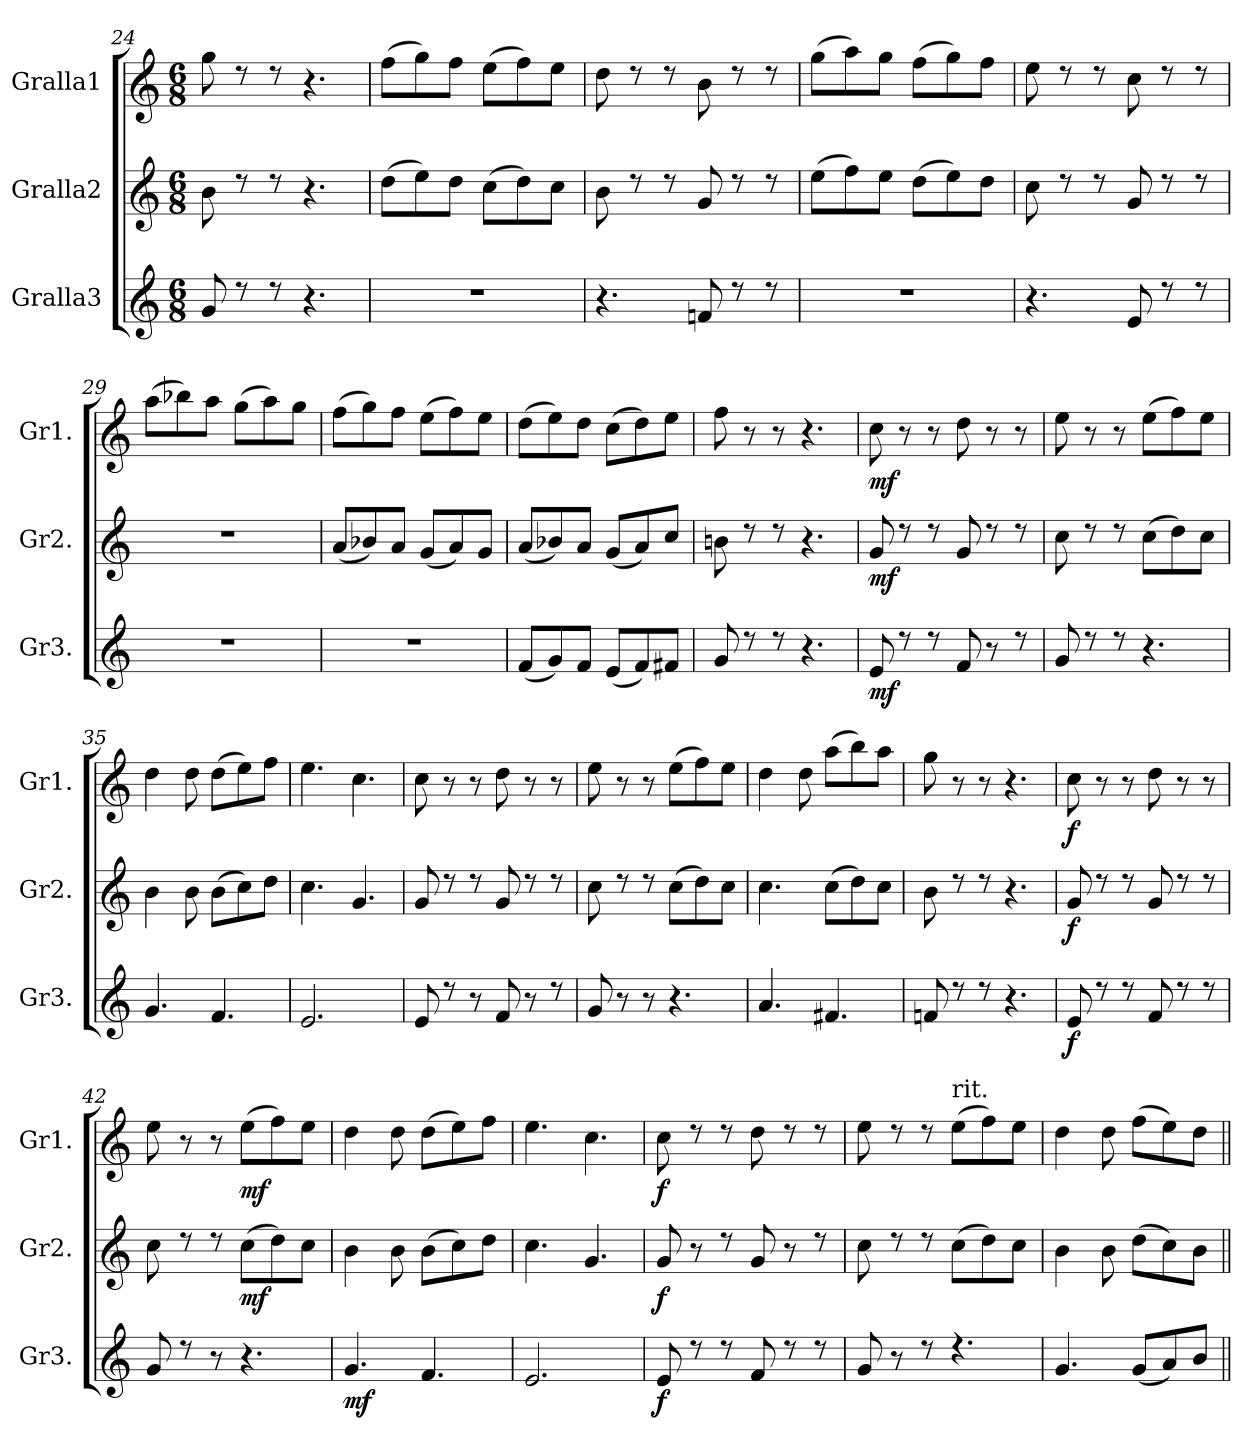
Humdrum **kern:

**kern	**dynam	**kern	**dynam	**kern	**dynam
*part3	*part3	*part2	*part2	*part1	*part1
*staff3	*staff3	*staff2	*staff2	*staff1	*staff1
*I"Gralla3	*	*I"Gralla2	*	*I"Gralla1	*
*I'Gr3.	*	*I'Gr2.	*	*I'Gr1.	*
*clefG2	*	*clefG2	*	*clefG2	*
*k[]	*	*k[]	*	*k[]	*
*M6/8	*	*M6/8	*	*M6/8	*
=24	=24	=24	=24	=24	=24
8g/	.	8b\	.	8gg\	.
8rdd	.	8rdd	.	8rdd	.
8rdd	.	8rdd	.	8rdd	.
4.r	.	4.r	.	4.r	.
=25	=25	=25	=25	=25	=25
2.rdd	.	(>8dd\L	.	(>8ff\L	.
.	.	8ee\)	.	8gg\)	.
.	.	8dd\J	.	8ff\J	.
.	.	(>8cc\L	.	(>8ee\L	.
.	.	8dd\)	.	8ff\)	.
.	.	8cc\J	.	8ee\J	.
=26	=26	=26	=26	=26	=26
4.r	.	8b\	.	8dd\	.
.	.	8rdd	.	8rdd	.
.	.	8rdd	.	8rdd	.
8fn/	.	8g/	.	8b\	.
8rdd	.	8rdd	.	8rdd	.
8rdd	.	8rdd	.	8rdd	.
!!LO:PB:g=z
=27	=27	=27	=27	=27	=27
2.rdd	.	(>8ee\L	.	(>8gg\L	.
.	.	8ff\)	.	8aa\)	.
.	.	8ee\J	.	8gg\J	.
.	.	(>8dd\L	.	(>8ff\L	.
.	.	8ee\)	.	8gg\)	.
.	.	8dd\J	.	8ff\J	.
=28	=28	=28	=28	=28	=28
4.r	.	8cc\	.	8ee\	.
.	.	8rdd	.	8rdd	.
.	.	8rdd	.	8rdd	.
8e/	.	8g/	.	8cc\	.
8rdd	.	8rdd	.	8rdd	.
8rdd	.	8rdd	.	8rdd	.
=29	=29	=29	=29	=29	=29
2.rdd	.	2.rdd	.	(>8aa\L	.
.	.	.	.	8bb-X\)	.
.	.	.	.	8aa\J	.
.	.	.	.	(>8gg\L	.
.	.	.	.	8aa\)	.
.	.	.	.	8gg\J	.
=30	=30	=30	=30	=30	=30
2.rdd	.	(<8a/L	.	(>8ff\L	.
.	.	8b-X/)	.	8gg\)	.
.	.	8a/J	.	8ff\J	.
.	.	(<8g/L	.	(>8ee\L	.
.	.	8a/)	.	8ff\)	.
.	.	8g/J	.	8ee\J	.
=31	=31	=31	=31	=31	=31
(<8f/L	.	(<8a/L	.	(>8dd\L	.
8g/)	.	8b-X/)	.	8ee\)	.
8f/J	.	8a/J	.	8dd\J	.
(<8e/L	.	(<8g/L	.	(>8cc\L	.
8f/)	.	8a/)	.	8dd\)	.
8f#X/J	.	8cc/J	.	8ee\J	.
=32	=32	=32	=32	=32	=32
8g/	.	8bni\	.	8ff\	.
8rdd	.	8rdd	.	8r	.
8rdd	.	8rdd	.	8r	.
4.r	.	4.r	.	4.r	.
!!LO:LB:g=z
=33	=33	=33	=33	=33	=33
!	!LO:DY:b	!	!LO:DY:b	!	!LO:DY:b
8e/	mf	8g/	mf	8cc\	mf
8rdd	.	8rdd	.	8r	.
8rdd	.	8rdd	.	8r	.
8f/	.	8g/	.	8dd\	.
8r	.	8rdd	.	8r	.
8rdd	.	8rdd	.	8r	.
=34	=34	=34	=34	=34	=34
8g/	.	8cc\	.	8ee\	.
8rdd	.	8rdd	.	8r	.
8rdd	.	8rdd	.	8r	.
4.r	.	(>8cc\L	.	(>8ee\L	.
.	.	8dd\)	.	8ff\)	.
.	.	8cc\J	.	8ee\J	.
=35	=35	=35	=35	=35	=35
4.g/	.	4b\	.	4dd\	.
.	.	8b\	.	8dd\	.
4.f/	.	(>8b\L	.	(>8dd\L	.
.	.	8cc\)	.	8ee\)	.
.	.	8dd\J	.	8ff\J	.
=36	=36	=36	=36	=36	=36
2.e/	.	4.cc\	.	4.ee\	.
.	.	4.g/	.	4.cc\	.
=37	=37	=37	=37	=37	=37
8e/	.	8g/	.	8cc\	.
8rdd	.	8rdd	.	8r	.
8r	.	8rdd	.	8r	.
8f/	.	8g/	.	8dd\	.
8r	.	8rdd	.	8r	.
8rdd	.	8rdd	.	8r	.
=38	=38	=38	=38	=38	=38
8g/	.	8cc\	.	8ee\	.
8r	.	8rdd	.	8r	.
8r	.	8rdd	.	8r	.
4.r	.	(>8cc\L	.	(>8ee\L	.
.	.	8dd\)	.	8ff\)	.
.	.	8cc\J	.	8ee\J	.
!!LO:LB:g=z
=39	=39	=39	=39	=39	=39
4.a/	.	4.cc\	.	4dd\	.
.	.	.	.	8dd\	.
4.f#X/	.	(>8cc\L	.	(>8aa\L	.
.	.	8dd\)	.	8bb\)	.
.	.	8cc\J	.	8aa\J	.
=40	=40	=40	=40	=40	=40
8fn/	.	8b\	.	8gg\	.
8rdd	.	8rdd	.	8r	.
8rdd	.	8rdd	.	8r	.
4.r	.	4.r	.	4.r	.
=41	=41	=41	=41	=41	=41
!	!LO:DY:b	!	!LO:DY:b	!	!LO:DY:b
8e/	f	8g/	f	8cc\	f
8rdd	.	8rdd	.	8r	.
8rdd	.	8rdd	.	8r	.
8f/	.	8g/	.	8dd\	.
8rdd	.	8rdd	.	8r	.
8rdd	.	8rdd	.	8r	.
=42	=42	=42	=42	=42	=42
8g/	.	8cc\	.	8ee\	.
8rdd	.	8rdd	.	8r	.
8r	.	8rdd	.	8r	.
!	!	!	!LO:DY:b	!	!LO:DY:b
4.r	.	(>8cc\L	mf	(>8ee\L	mf
.	.	8dd\)	.	8ff\)	.
.	.	8cc\J	.	8ee\J	.
=43	=43	=43	=43	=43	=43
!	!LO:DY:b	!	!	!	!
4.g/	mf	4b\	.	4dd\	.
.	.	8b\	.	8dd\	.
4.f/	.	(>8b\L	.	(>8dd\L	.
.	.	8cc\)	.	8ee\)	.
.	.	8dd\J	.	8ff\J	.
=44	=44	=44	=44	=44	=44
2.e/	.	4.cc\	.	4.ee\	.
.	.	4.g/	.	4.cc\	.
=45	=45	=45	=45	=45	=45
!	!LO:DY:b	!	!LO:DY:b	!	!LO:DY:b
8e/	f	8g/	f	8cc\	f
8rdd	.	8r	.	8rdd	.
8rdd	.	8rdd	.	8rdd	.
8f/	.	8g/	.	8dd\	.
8rdd	.	8r	.	8rdd	.
8rdd	.	8rdd	.	8rdd	.
!!LO:LB:g=z
=46	=46	=46	=46	=46	=46
8g/	.	8cc\	.	8ee\	.
8r	.	8rdd	.	8rdd	.
8rdd	.	8rdd	.	8rdd	.
!	!	!	!	!LO:TX:a:t=rit.	!
4.rdd	.	(>8cc\L	.	(>8ee\L	.
.	.	8dd\)	.	8ff\)	.
.	.	8cc\J	.	8ee\J	.
=47	=47	=47	=47	=47	=47
4.g/	.	4b\	.	4dd\	.
.	.	8b\	.	8dd\	.
(<8g/L	.	(>8dd\L	.	(>8ff\L	.
8a/)	.	8cc\)	.	8ee\)	.
8b/J	.	8b\J	.	8dd\J	.
=||	=||	=||	=||	=||	=||
*-	*-	*-	*-	*-	*-
